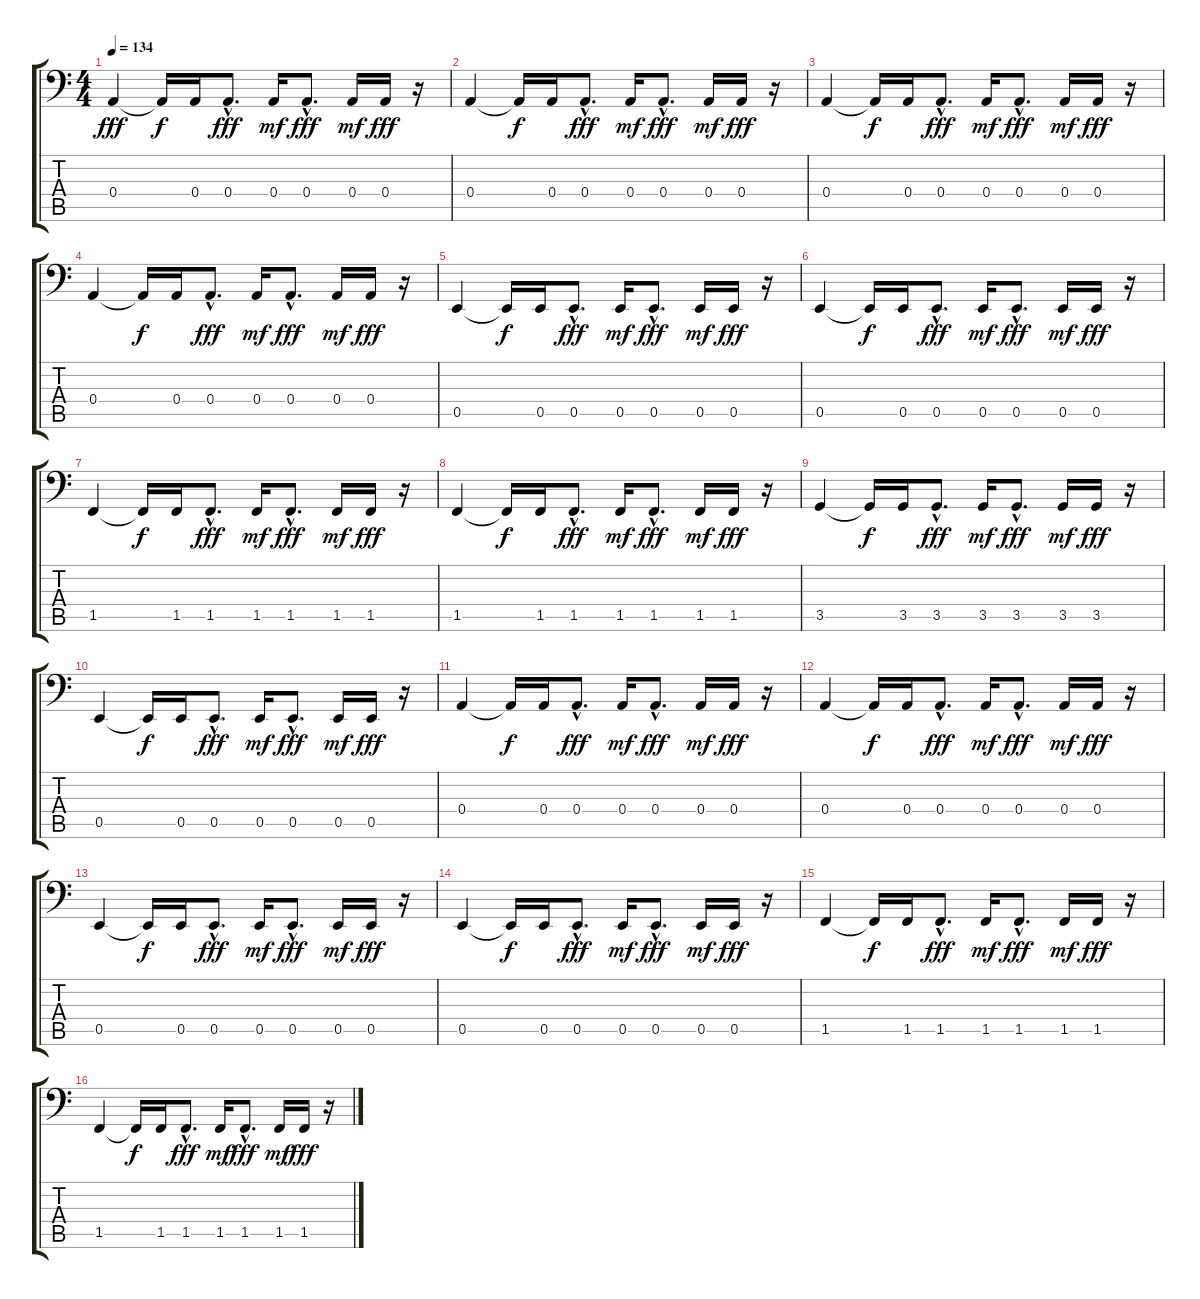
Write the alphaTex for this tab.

\track "" {instrument electricbassfinger}
\staff {score tabs}
\tuning (C3 G2 D2 A1 E1 B0) {hide}
\ts (4 4)
\tempo 134
\clef f4
\ks c
0.4.4{dy fff} 0.4{t}.16{dy f} 0.4.16 0.4{hac}.8{d dy fff} 0.4.16{dy mf} 0.4{hac}.8{d dy fff} 0.4.16{dy mf} 0.4.16{dy fff} r.16 |
0.4.4 0.4{t}.16{dy f} 0.4.16 0.4{hac}.8{d dy fff} 0.4.16{dy mf} 0.4{hac}.8{d dy fff} 0.4.16{dy mf} 0.4.16{dy fff} r.16 |
0.4.4{volume 12 instrument electricbassfinger} 0.4{t}.16{dy f} 0.4.16 0.4{hac}.8{d dy fff} 0.4.16{dy mf} 0.4{hac}.8{d dy fff} 0.4.16{dy mf} 0.4.16{dy fff} r.16 |
0.4.4 0.4{t}.16{dy f} 0.4.16 0.4{hac}.8{d dy fff} 0.4.16{dy mf} 0.4{hac}.8{d dy fff} 0.4.16{dy mf} 0.4.16{dy fff} r.16 |
0.5.4 0.5{t}.16{dy f} 0.5.16 0.5{hac}.8{d dy fff} 0.5.16{dy mf} 0.5{hac}.8{d dy fff} 0.5.16{dy mf} 0.5.16{dy fff} r.16 |
0.5.4 0.5{t}.16{dy f} 0.5.16 0.5{hac}.8{d dy fff} 0.5.16{dy mf} 0.5{hac}.8{d dy fff} 0.5.16{dy mf} 0.5.16{dy fff} r.16 |
1.5.4 1.5{t}.16{dy f} 1.5.16 1.5{hac}.8{d dy fff} 1.5.16{dy mf} 1.5{hac}.8{d dy fff} 1.5.16{dy mf} 1.5.16{dy fff} r.16 |
1.5.4 1.5{t}.16{dy f} 1.5.16 1.5{hac}.8{d dy fff} 1.5.16{dy mf} 1.5{hac}.8{d dy fff} 1.5.16{dy mf} 1.5.16{dy fff} r.16 |
3.5.4 3.5{t}.16{dy f} 3.5.16 3.5{hac}.8{d dy fff} 3.5.16{dy mf} 3.5{hac}.8{d dy fff} 3.5.16{dy mf} 3.5.16{dy fff} r.16 |
0.5.4 0.5{t}.16{dy f} 0.5.16 0.5{hac}.8{d dy fff} 0.5.16{dy mf} 0.5{hac}.8{d dy fff} 0.5.16{dy mf} 0.5.16{dy fff} r.16 |
0.4.4{volume 12 instrument electricbassfinger} 0.4{t}.16{dy f} 0.4.16 0.4{hac}.8{d dy fff} 0.4.16{dy mf} 0.4{hac}.8{d dy fff} 0.4.16{dy mf} 0.4.16{dy fff} r.16 |
0.4.4 0.4{t}.16{dy f} 0.4.16 0.4{hac}.8{d dy fff} 0.4.16{dy mf} 0.4{hac}.8{d dy fff} 0.4.16{dy mf} 0.4.16{dy fff} r.16 |
0.5.4 0.5{t}.16{dy f} 0.5.16 0.5{hac}.8{d dy fff} 0.5.16{dy mf} 0.5{hac}.8{d dy fff} 0.5.16{dy mf} 0.5.16{dy fff} r.16 |
0.5.4 0.5{t}.16{dy f} 0.5.16 0.5{hac}.8{d dy fff} 0.5.16{dy mf} 0.5{hac}.8{d dy fff} 0.5.16{dy mf} 0.5.16{dy fff} r.16 |
1.5.4 1.5{t}.16{dy f} 1.5.16 1.5{hac}.8{d dy fff} 1.5.16{dy mf} 1.5{hac}.8{d dy fff} 1.5.16{dy mf} 1.5.16{dy fff} r.16 |
1.5.4 1.5{t}.16{dy f} 1.5.16 1.5{hac}.8{d dy fff} 1.5.16{dy mf} 1.5{hac}.8{d dy fff} 1.5.16{dy mf} 1.5.16{dy fff} r.16
